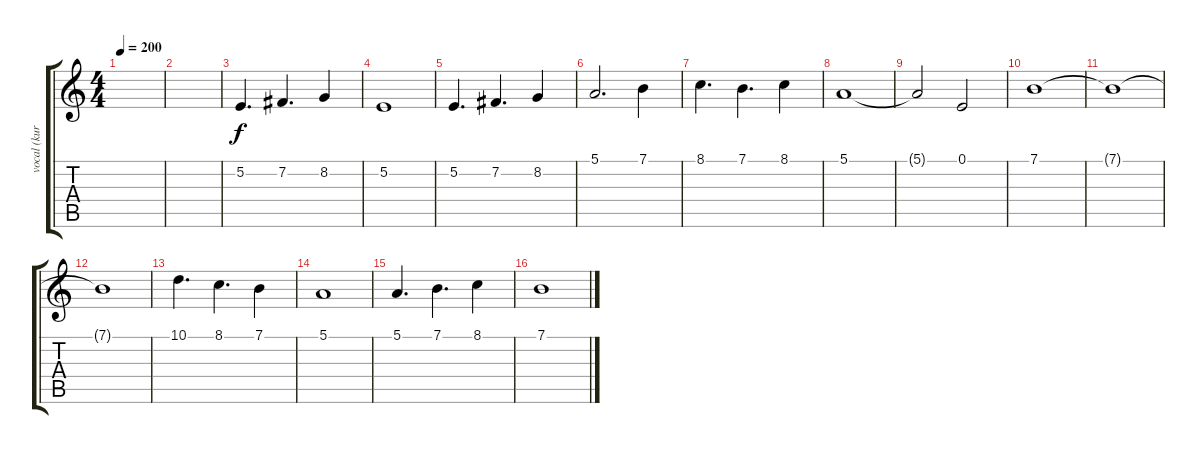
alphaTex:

\track ("vocal (kuroneko)" "vocal (kur") {instrument flute}
\staff {score tabs}
\tuning (E4 B3 G3 D3 A2 E2) {hide}
\ts (4 4)
\tempo 200
\clef g2
\ks c
|
|
5.2.4{d} 7.2.4{d} 8.2.4 |
5.2.1 |
5.2.4{d} 7.2.4{d} 8.2.4 |
5.1.2{d} 7.1.4 |
8.1.4{d} 7.1.4{d} 8.1.4 |
5.1.1 |
5.1{t}.2 0.1.2 |
7.1.1 |
7.1{t}.1 |
7.1{t}.1 |
10.1.4{d} 8.1.4{d} 7.1.4 |
5.1.1 |
5.1.4{d} 7.1.4{d} 8.1.4 |
7.1.1
